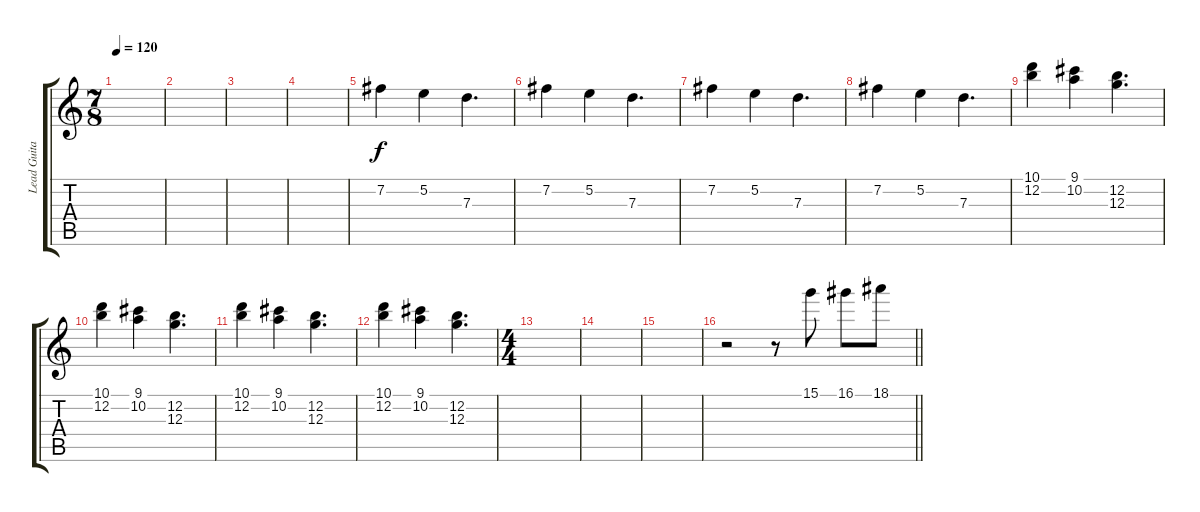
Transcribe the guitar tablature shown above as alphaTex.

\track ("Lead Guitar 2" "Lead Guita") {instrument distortionguitar}
\staff {score tabs}
\tuning (E4 B3 G3 D3 A2 E2) {hide}
\ts (7 8)
\tempo 120
\clef g2
\ks c
|
|
|
|
7.2.4 5.2.4 7.3.4{d} |
7.2.4 5.2.4 7.3.4{d} |
7.2.4 5.2.4 7.3.4{d} |
7.2.4 5.2.4 7.3.4{d} |
(10.1 12.2).4 (9.1 10.2).4 (12.2 12.3).4{d} |
(10.1 12.2).4 (9.1 10.2).4 (12.2 12.3).4{d} |
(10.1 12.2).4 (9.1 10.2).4 (12.2 12.3).4{d} |
(10.1 12.2).4 (9.1 10.2).4 (12.2 12.3).4{d} |
\ts (4 4)
|
|
|
\barLineRight lightlight
r.2 r.8 15.1.8 16.1.8 18.1{sl}.8
